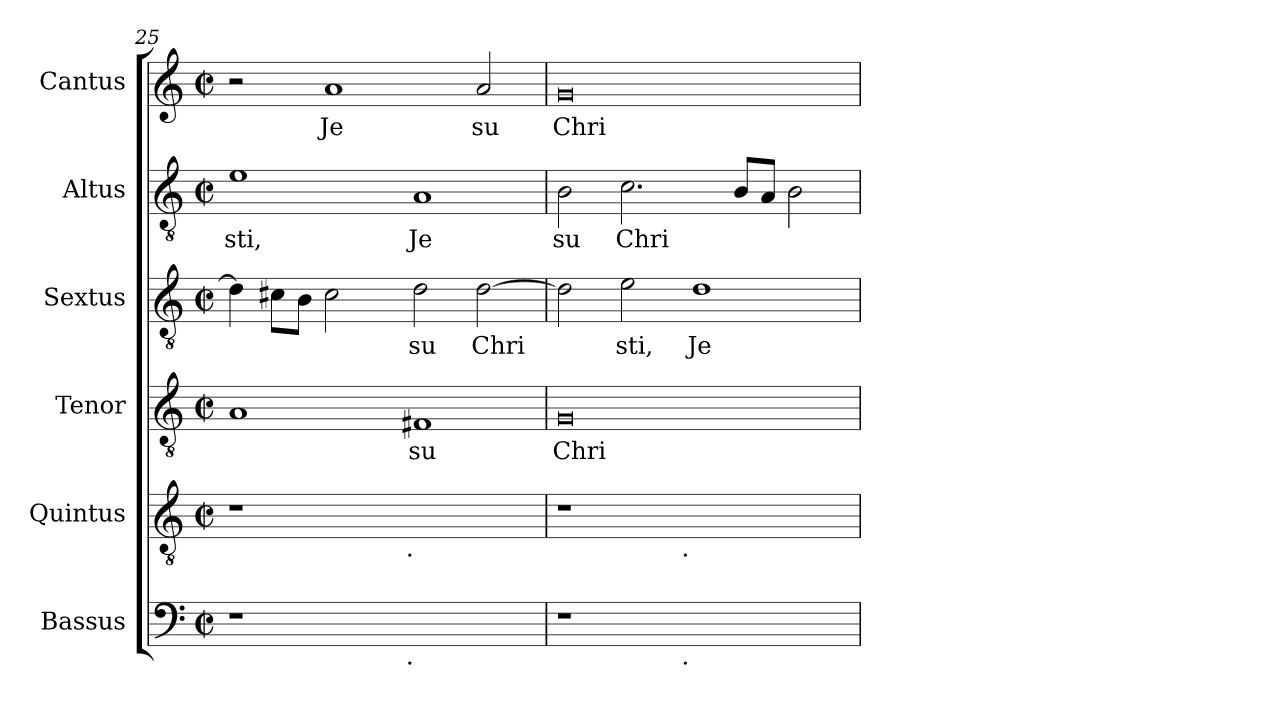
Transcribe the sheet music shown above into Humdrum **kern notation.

**kern	**kern	**kern	**text	**kern	**text	**kern	**text	**kern	**text
*part6	*part5	*part4	*part4	*part3	*part3	*part2	*part2	*part1	*part1
*staff6	*staff5	*staff4	*staff4	*staff3	*staff3	*staff2	*staff2	*staff1	*staff1
*I"Bassus	*I"Quintus	*I"Tenor	*	*I"Sextus	*	*I"Altus	*	*I"Cantus	*
*clefF4	*clefGv2	*clefGv2	*	*clefGv2	*	*clefGv2	*	*clefG2	*
*k[]	*k[]	*k[]	*	*k[]	*	*k[]	*	*k[]	*
*C:	*C:	*C:	*	*C:	*	*C:	*	*C:	*
*M2/2	*M2/2	*M2/2	*	*M2/2	*	*M2/2	*	*M2/2	*
*met(c|)	*met(c|)	*met(c|)	*	*met(c|)	*	*met(c|)	*	*met(c|)	*
=25	=25	=25	=25	=25	=25	=25	=25	=25	=25
!	!	!	!LO:LY:b:cj	!	!LO:LY:b:cj	!	!LO:LY:b:cj	!	!
*^	*^	*	*	*	*	*	*	*	*
1r	2ryy	1r	2ryy	1A	--	4d\]	.	1e	sti,	2r	.
!	!	!	!	!	!	!	!LO:LY:b:cj	!	!	!	!
.	.	.	.	.	.	8c#X\L	.	.	.	.	.
!	!	!	!	!	!	!	!LO:LY:b:cj	!	!	!	!
.	.	.	.	.	.	8B\J	.	.	.	.	.
!	!	!	!	!	!	!	!LO:LY:b:cj	!	!	!	!LO:LY:b:cj
.	4ryy	.	4ryy	.	.	2c#\	.	.	.	1a	Je
.	8...ryy	.	8...ryy	.	.	.	.	.	.	.	.
!	!	!	!LO:TX:b:t=.	!	!	!	!	!	!	!	!
!	!LO:TX:b:t=.	!	!	!	!	!	!	!	!	!	!
.	1ryy	.	1ryy	.	.	.	.	.	.	.	.
!	!	!	!	!	!LO:LY:b:cj	!	!LO:LY:b:cj	!	!LO:LY:b:cj	!	!
1ryy	.	1ryy	.	1F#X	-su	2d\	su	1A	Je	.	.
!	!	!	!	!	!	!	!LO:LY:b:cj	!	!	!	!LO:LY:b:cj
.	.	.	.	.	.	[>2d\	Chri	.	.	2a/	su
.	64ryy	.	64ryy	.	.	.	.	.	.	.	.
=26	=26	=26	=26	=26	=26	=26	=26	=26	=26	=26	=26
!	!	!	!	!	!LO:LY:b:cj	!	!LO:LY:b:cj	!	!LO:LY:b:cj	!	!LO:LY:b:cj
1r	2ryy	1r	2ryy	0G	Chri-	2d\]	.	2B\	su	0g	Chri
!	!	!	!	!	!	!	!LO:LY:b:cj	!	!LO:LY:b:cj	!	!
.	4...ryy	.	4...ryy	.	.	2e\	sti,	2.c\	Chri	.	.
!	!	!	!LO:TX:b:t=.	!	!	!	!	!	!	!	!
!	!LO:TX:b:t=.	!	!	!	!	!	!	!	!	!	!
.	1ryy	.	1ryy	.	.	.	.	.	.	.	.
!	!	!	!	!	!	!	!LO:LY:b:cj	!	!	!	!
1ryy	.	1ryy	.	.	.	1d	Je	.	.	.	.
!	!	!	!	!	!	!	!	!	!LO:LY:b:cj	!	!
.	.	.	.	.	.	.	.	8B/L	.	.	.
!	!	!	!	!	!	!	!	!	!LO:LY:b:cj	!	!
.	.	.	.	.	.	.	.	8A/J	.	.	.
!	!	!	!	!	!	!	!	!	!LO:LY:b:cj	!	!
.	.	.	.	.	.	.	.	2B\	.	.	.
.	32ryy	.	32ryy	.	.	.	.	.	.	.	.
*v	*v	*	*	*	*	*	*	*	*	*	*
*	*v	*v	*	*	*	*	*	*	*	*
=	=	=	=	=	=	=	=	=	=
*-	*-	*-	*-	*-	*-	*-	*-	*-	*-
